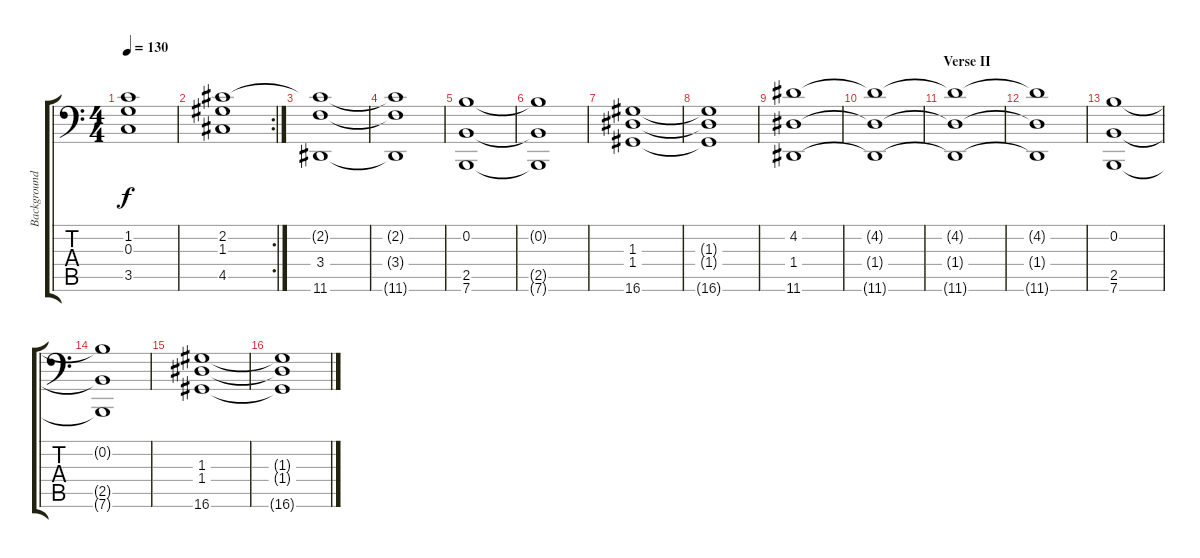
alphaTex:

\track ("Background I" "Background") {instrument lead3calliope}
\staff {score tabs}
\tuning (E4 B3 G3 D3 A2 E1) {hide}
\ts (4 4)
\tempo 130
\clef f4
\ks c
(1.2 0.3 3.5).1{dy f} |
\rc 2
(2.2 1.3 4.5).1 |
(2.2{t} 3.4{t} 11.6).1 |
(2.2{t} 3.4{t} 11.6{t}).1 |
(0.2 2.5 7.6).1 |
(0.2{t} 2.5{t} 7.6{t}).1 |
(1.3 1.4 16.6).1 |
(1.3{t} 1.4{t} 16.6{t}).1 |
(4.2 1.4 11.6).1 |
(4.2{t} 1.4{t} 11.6{t}).1 |
\section ("" "Verse II")
(4.2{t} 1.4{t} 11.6{t}).1 |
(4.2{t} 1.4{t} 11.6{t}).1 |
(0.2 2.5 7.6).1 |
(0.2{t} 2.5{t} 7.6{t}).1 |
(1.3 1.4 16.6).1 |
(1.3{t} 1.4{t} 16.6{t}).1
